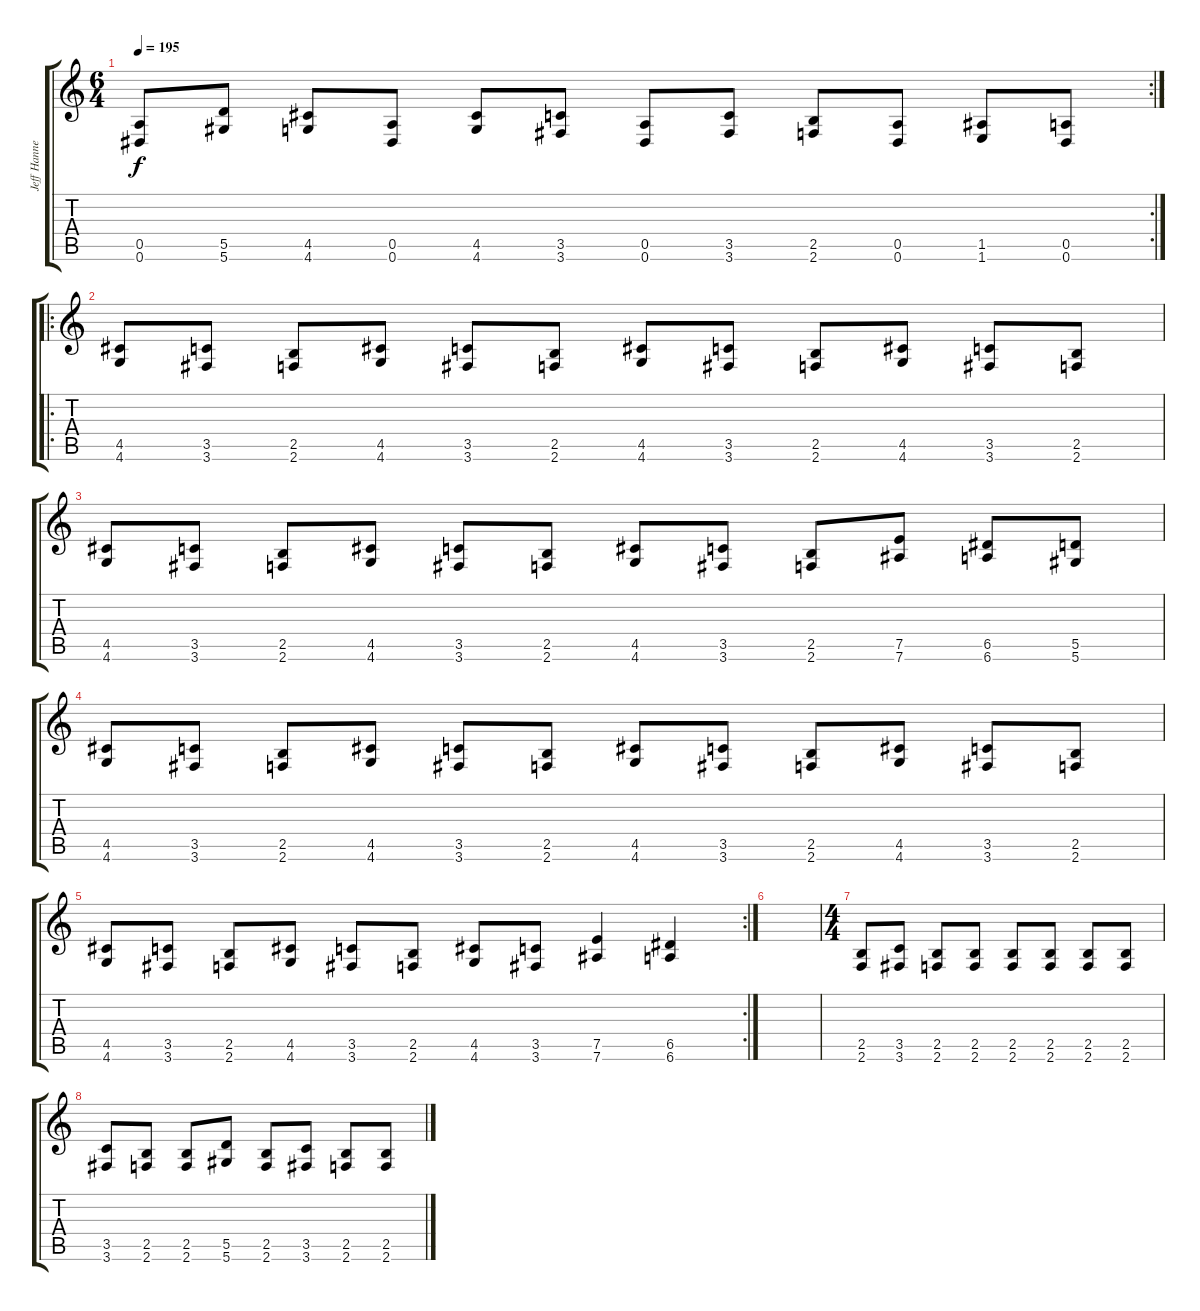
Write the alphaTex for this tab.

\track ("Jeff Hanneman" "Jeff Hanne") {instrument overdrivenguitar}
\staff {score tabs}
\tuning (E4 B3 G3 D3 A2 Eb2) {hide}
\rc 2
\ts (6 4)
\tempo 195
\clef g2
\ks c
(0.5 0.6).8{dy f} (5.5 5.6).8 (4.5 4.6).8 (0.5 0.6).8 (4.5 4.6).8 (3.5 3.6).8 (0.5 0.6).8 (3.5 3.6).8 (2.5 2.6).8 (0.5 0.6).8 (1.5 1.6).8 (0.5 0.6).8 |
\ro
(4.5 4.6).8 (3.5 3.6).8 (2.5 2.6).8 (4.5 4.6).8 (3.5 3.6).8 (2.5 2.6).8 (4.5 4.6).8 (3.5 3.6).8 (2.5 2.6).8 (4.5 4.6).8 (3.5 3.6).8 (2.5 2.6).8 |
(4.5 4.6).8 (3.5 3.6).8 (2.5 2.6).8 (4.5 4.6).8 (3.5 3.6).8 (2.5 2.6).8 (4.5 4.6).8 (3.5 3.6).8 (2.5 2.6).8 (7.5 7.6).8 (6.5 6.6).8 (5.5 5.6).8 |
(4.5 4.6).8 (3.5 3.6).8 (2.5 2.6).8 (4.5 4.6).8 (3.5 3.6).8 (2.5 2.6).8 (4.5 4.6).8 (3.5 3.6).8 (2.5 2.6).8 (4.5 4.6).8 (3.5 3.6).8 (2.5 2.6).8 |
\rc 2
(4.5 4.6).8 (3.5 3.6).8 (2.5 2.6).8 (4.5 4.6).8 (3.5 3.6).8 (2.5 2.6).8 (4.5 4.6).8 (3.5 3.6).8 (7.5 7.6).4 (6.5 6.6).4 |
|
\ts (4 4)
(2.5 2.6).8 (3.5 3.6).8 (2.5 2.6).8 (2.5 2.6).8 (2.5 2.6).8 (2.5 2.6).8 (2.5 2.6).8 (2.5 2.6).8 |
(3.5 3.6).8 (2.5 2.6).8 (2.5 2.6).8 (5.5 5.6).8 (2.5 2.6).8 (3.5 3.6).8 (2.5 2.6).8 (2.5 2.6).8
